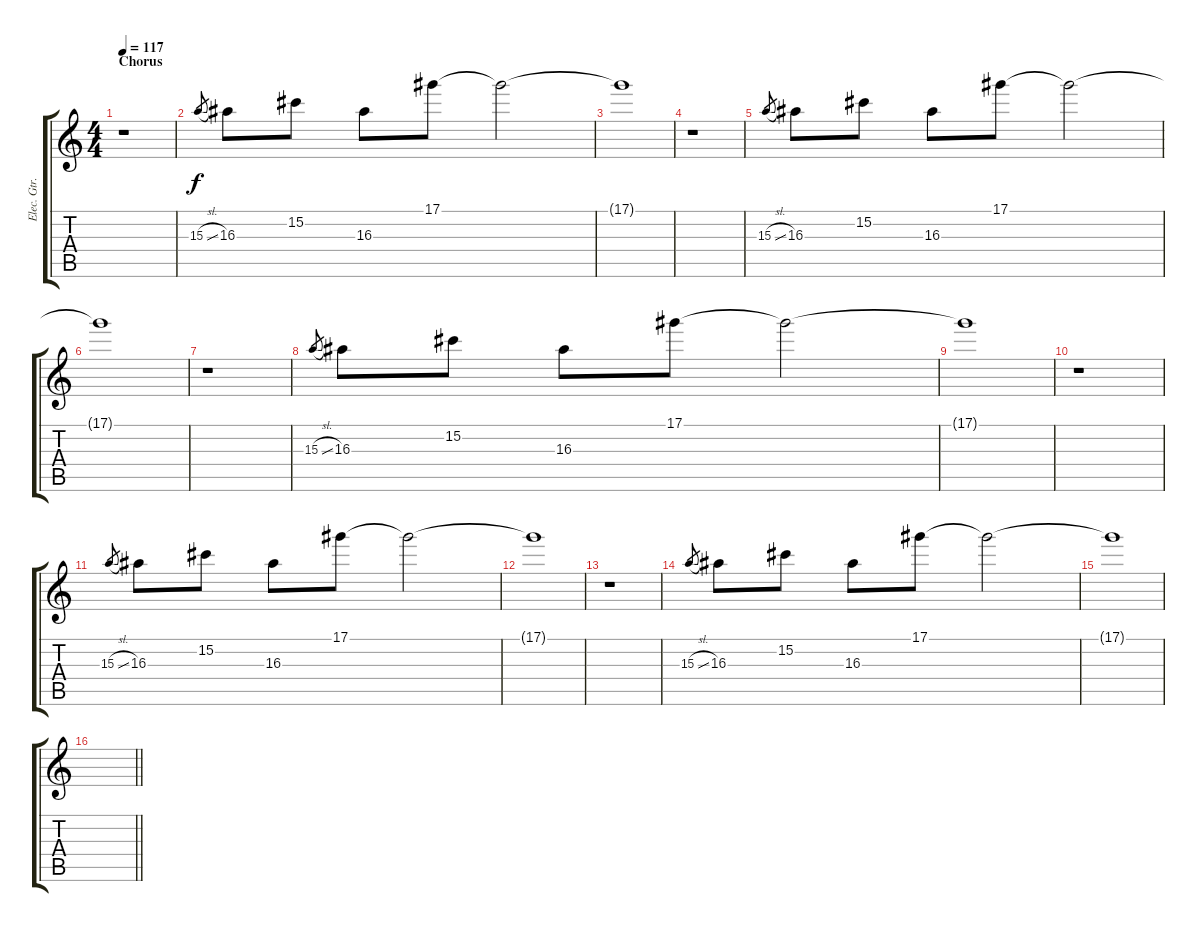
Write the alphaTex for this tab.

\track ("Elec. Gtr." "Elec. Gtr.") {instrument distortionguitar}
\staff {score tabs}
\tuning (Eb4 Bb3 Gb3 Db3 Ab2 Eb2) {hide}
\ts (4 4)
\section ("" "Chorus")
\tempo 117
\clef g2
\ks c
r.1{dy f} |
15.3{sl}.8{gr} 16.3.8 15.2.8 16.3.8 17.1.8 17.1{t}.2 |
17.1{t}.1{volume 5} |
r.1 |
15.3{sl}.8{gr} 16.3.8{volume 13} 15.2.8 16.3.8 17.1.8 17.1{t}.2 |
17.1{t}.1{volume 5} |
r.1 |
15.3{sl}.8{gr} 16.3.8{volume 13} 15.2.8 16.3.8 17.1.8 17.1{t}.2 |
17.1{t}.1{volume 5} |
r.1 |
15.3{sl}.8{gr} 16.3.8{volume 13} 15.2.8 16.3.8 17.1.8 17.1{t}.2 |
17.1{t}.1{volume 5} |
r.1 |
15.3{sl}.8{gr} 16.3.8{volume 13} 15.2.8 16.3.8 17.1.8 17.1{t}.2 |
17.1{t}.1{volume 5} |
\barLineRight lightlight
